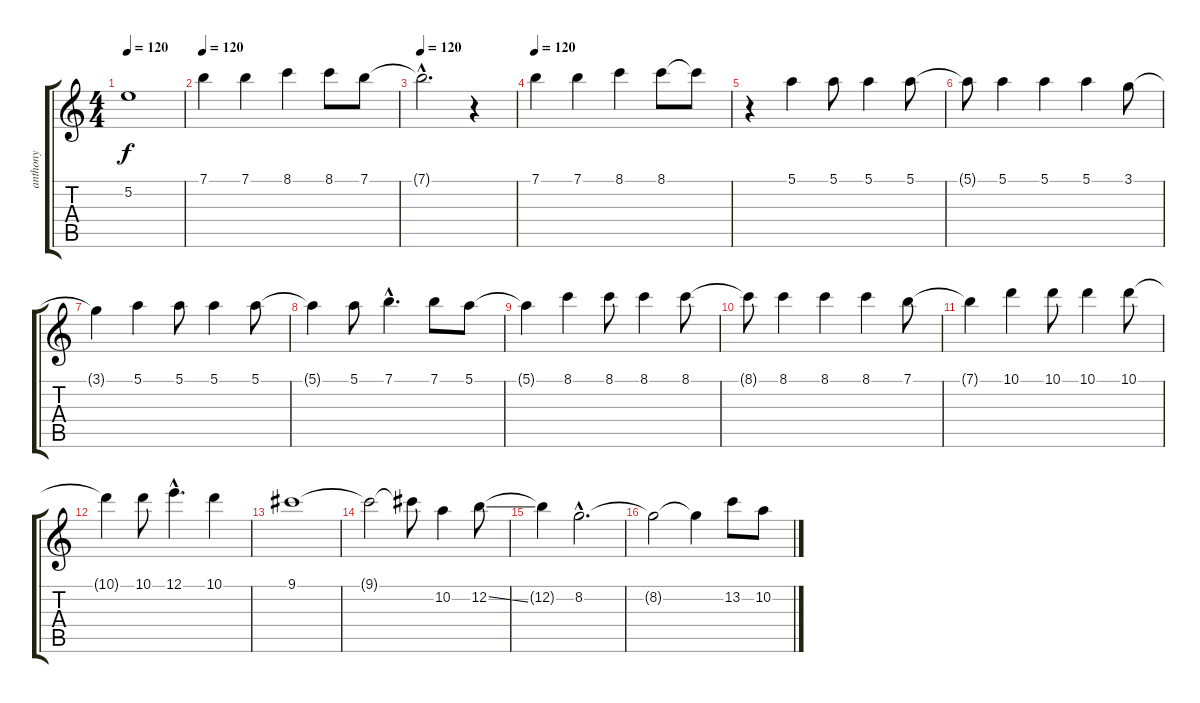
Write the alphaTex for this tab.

\track ("anthony" "anthony") {instrument fretlessbass}
\staff {score tabs}
\tuning (E4 B3 G3 D3 A2 E2) {hide}
\ts (4 4)
\tempo 120
\clef g2
\ks c
5.2.1{dy f} |
\tempo 120
7.1.4 7.1.4 8.1.4 8.1.8 7.1.8 |
\tempo 120
7.1{hac t}.2{d} r.4 |
\tempo 120
7.1.4 7.1.4 8.1.4 8.1.8 8.1{t}.8 |
r.4 5.1.4 5.1.8 5.1.4 5.1.8 |
5.1{t}.8 5.1.4 5.1.4 5.1.4 3.1.8 |
3.1{t}.4 5.1.4 5.1.8 5.1.4 5.1.8 |
5.1{t}.4 5.1.8 7.1{hac}.4{d} 7.1.8 5.1.8 |
5.1{t}.4 8.1.4 8.1.8 8.1.4 8.1.8 |
8.1{t}.8 8.1.4 8.1.4 8.1.4 7.1.8 |
7.1{t}.4 10.1.4 10.1.8 10.1.4 10.1.8 |
10.1{t}.4 10.1.8 12.1{hac}.4{d} 10.1.4 |
9.1.1 |
9.1{t}.2 9.1{t}.8 10.2.4 12.2{ss}.8 |
12.2{t}.4 8.2{hac}.2{d} |
8.2{t}.2 8.2{t}.4 13.2.8 10.2.8
